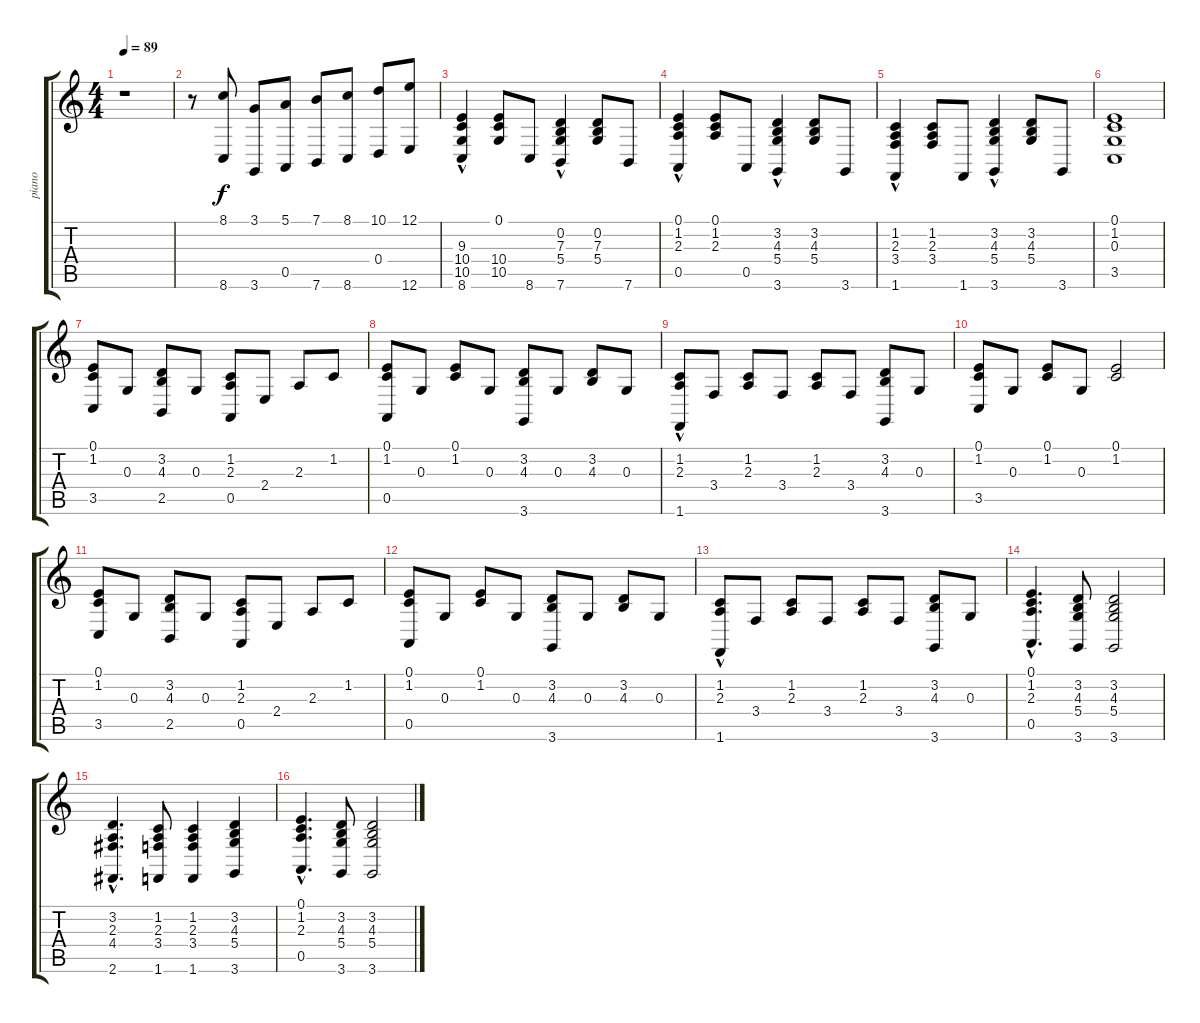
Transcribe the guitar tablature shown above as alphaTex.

\track ("piano" "piano") {instrument acousticgrandpiano}
\staff {score tabs}
\tuning (E4 B3 G3 D3 A2 E2) {hide}
\ts (4 4)
\tempo 89
\clef g2
\ks c
r.1{dy f instrument acousticgrandpiano} |
r.8 (8.1 8.6).8{volume 12 balance 16} (3.1 3.6).8 (5.1 0.5).8 (7.1 7.6).8 (8.1 8.6).8 (10.1 0.4).8 (12.1 12.6).8 |
(9.3 10.4 10.5 8.6{hac}).4 (0.1 10.4 10.5).8 8.6.8 (0.2 7.3 5.4 7.6{hac}).4 (0.2 7.3 5.4).8 7.6.8 |
(0.1 1.2 2.3 0.5{hac}).4 (0.1 1.2 2.3).8 0.5.8 (3.2 4.3 5.4 3.6{hac}).4 (3.2 4.3 5.4).8 3.6.8 |
(1.2 2.3 3.4 1.6{hac}).4 (1.2 2.3 3.4).8 1.6.8 (3.2 4.3 5.4 3.6{hac}).4 (3.2 4.3 5.4).8 3.6.8 |
(0.1 1.2 0.3 3.5).1 |
(0.1 1.2 3.5).8{volume 10} 0.3.8 (3.2 4.3 2.5).8 0.3.8 (1.2 2.3 0.5).8 2.4.8 2.3.8 1.2.8 |
(0.1 1.2 0.5).8 0.3.8 (0.1 1.2).8 0.3.8 (3.2 4.3 3.6).8 0.3.8 (3.2 4.3).8 0.3.8 |
(1.2 2.3 1.6{hac}).8 3.4.8 (1.2 2.3).8 3.4.8 (1.2 2.3).8 3.4.8 (3.2 4.3 3.6).8 0.3.8 |
(0.1 1.2 3.5).8 0.3.8 (0.1 1.2).8 0.3.8 (0.1 1.2).2 |
(0.1 1.2 3.5).8 0.3.8 (3.2 4.3 2.5).8 0.3.8 (1.2 2.3 0.5).8 2.4.8 2.3.8 1.2.8 |
(0.1 1.2 0.5).8 0.3.8 (0.1 1.2).8 0.3.8 (3.2 4.3 3.6).8 0.3.8 (3.2 4.3).8 0.3.8 |
(1.2 2.3 1.6{hac}).8 3.4.8 (1.2 2.3).8 3.4.8 (1.2 2.3).8 3.4.8 (3.2 4.3 3.6).8 0.3.8 |
(0.1{hac} 1.2{hac} 2.3{hac} 0.5{hac}).4{d volume 16} (3.2 4.3 5.4 3.6).8 (3.2 4.3 5.4 3.6).2 |
(3.2{hac} 2.3{hac} 4.4{hac} 2.6{hac}).4{d} (1.2 2.3 3.4 1.6).8 (1.2 2.3 3.4 1.6).4 (3.2 4.3 5.4 3.6).4 |
(0.1{hac} 1.2{hac} 2.3{hac} 0.5{hac}).4{d} (3.2 4.3 5.4 3.6).8 (3.2 4.3 5.4 3.6).2
